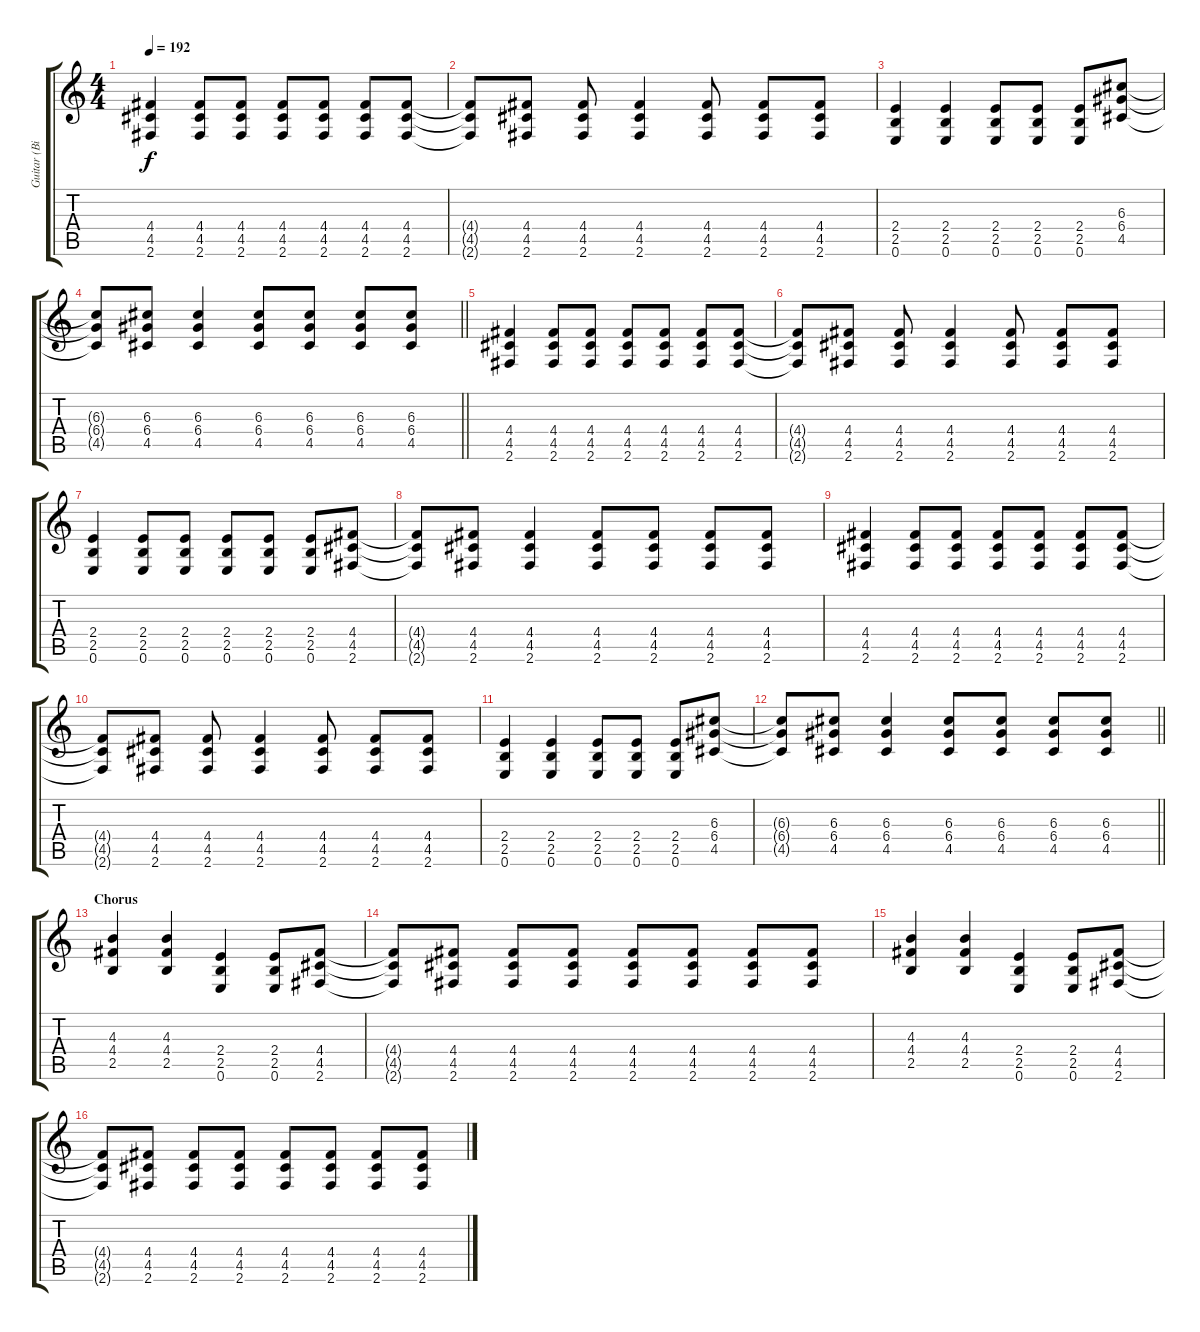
\track ("Guitar (Billie Joe Armstrong)" "Guitar (Bi") {instrument distortionguitar}
\staff {score tabs}
\tuning (E4 B3 G3 D3 A2 E2) {hide}
\ts (4 4)
\tempo 192
\clef g2
\ks c
(4.4 4.5 2.6).4{dy f} (4.4 4.5 2.6).8 (4.4 4.5 2.6).8 (4.4 4.5 2.6).8 (4.4 4.5 2.6).8 (4.4 4.5 2.6).8 (4.4 4.5 2.6).8 |
(4.4{t} 4.5{t} 2.6{t}).8 (4.4 4.5 2.6).8 (4.4 4.5 2.6).8 (4.4 4.5 2.6).4 (4.4 4.5 2.6).8 (4.4 4.5 2.6).8 (4.4 4.5 2.6).8 |
(2.4 2.5 0.6).4 (2.4 2.5 0.6).4 (2.4 2.5 0.6).8 (2.4 2.5 0.6).8 (2.4 2.5 0.6).8 (6.3 6.4 4.5).8 |
\barLineRight lightlight
(6.3{t} 6.4{t} 4.5{t}).8 (6.3 6.4 4.5).8 (6.3 6.4 4.5).4 (6.3 6.4 4.5).8 (6.3 6.4 4.5).8 (6.3 6.4 4.5).8 (6.3 6.4 4.5).8 |
(4.4 4.5 2.6).4 (4.4 4.5 2.6).8 (4.4 4.5 2.6).8 (4.4 4.5 2.6).8 (4.4 4.5 2.6).8 (4.4 4.5 2.6).8 (4.4 4.5 2.6).8 |
(4.4{t} 4.5{t} 2.6{t}).8 (4.4 4.5 2.6).8 (4.4 4.5 2.6).8 (4.4 4.5 2.6).4 (4.4 4.5 2.6).8 (4.4 4.5 2.6).8 (4.4 4.5 2.6).8 |
(2.4 2.5 0.6).4 (2.4 2.5 0.6).8 (2.4 2.5 0.6).8 (2.4 2.5 0.6).8 (2.4 2.5 0.6).8 (2.4 2.5 0.6).8 (4.4 4.5 2.6).8 |
(4.4{t} 4.5{t} 2.6{t}).8 (4.4 4.5 2.6).8 (4.4 4.5 2.6).4 (4.4 4.5 2.6).8 (4.4 4.5 2.6).8 (4.4 4.5 2.6).8 (4.4 4.5 2.6).8 |
(4.4 4.5 2.6).4 (4.4 4.5 2.6).8 (4.4 4.5 2.6).8 (4.4 4.5 2.6).8 (4.4 4.5 2.6).8 (4.4 4.5 2.6).8 (4.4 4.5 2.6).8 |
(4.4{t} 4.5{t} 2.6{t}).8 (4.4 4.5 2.6).8 (4.4 4.5 2.6).8 (4.4 4.5 2.6).4 (4.4 4.5 2.6).8 (4.4 4.5 2.6).8 (4.4 4.5 2.6).8 |
(2.4 2.5 0.6).4 (2.4 2.5 0.6).4 (2.4 2.5 0.6).8 (2.4 2.5 0.6).8 (2.4 2.5 0.6).8 (6.3 6.4 4.5).8 |
\barLineRight lightlight
(6.3{t} 6.4{t} 4.5{t}).8 (6.3 6.4 4.5).8 (6.3 6.4 4.5).4 (6.3 6.4 4.5).8 (6.3 6.4 4.5).8 (6.3 6.4 4.5).8 (6.3 6.4 4.5).8 |
\section ("" "Chorus")
(4.3 4.4 2.5).4 (4.3 4.4 2.5).4 (2.4 2.5 0.6).4 (2.4 2.5 0.6).8 (4.4 4.5 2.6).8 |
(4.4{t} 4.5{t} 2.6{t}).8 (4.4 4.5 2.6).8 (4.4 4.5 2.6).8 (4.4 4.5 2.6).8 (4.4 4.5 2.6).8 (4.4 4.5 2.6).8 (4.4 4.5 2.6).8 (4.4 4.5 2.6).8 |
(4.3 4.4 2.5).4 (4.3 4.4 2.5).4 (2.4 2.5 0.6).4 (2.4 2.5 0.6).8 (4.4 4.5 2.6).8 |
(4.4{t} 4.5{t} 2.6{t}).8 (4.4 4.5 2.6).8 (4.4 4.5 2.6).8 (4.4 4.5 2.6).8 (4.4 4.5 2.6).8 (4.4 4.5 2.6).8 (4.4 4.5 2.6).8 (4.4 4.5 2.6).8
